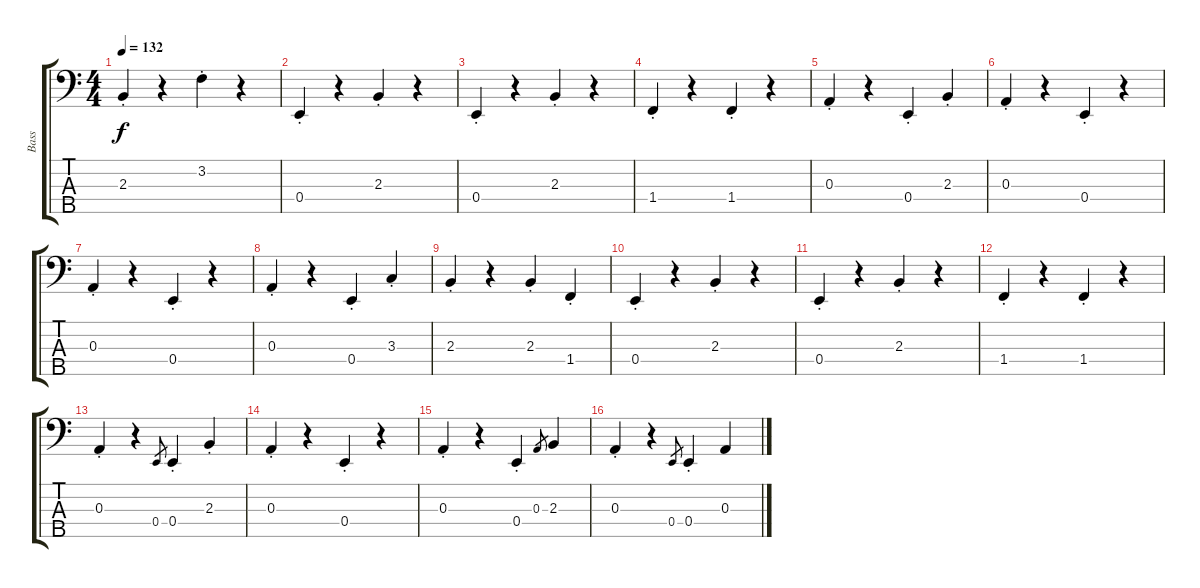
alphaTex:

\track ("Bass" "Bass") {instrument acousticbass}
\staff {score tabs}
\tuning (G2 D2 A1 E1 B0) {hide}
\ts (4 4)
\tempo 132
\clef f4
\ks c
2.3{st}.4{dy f} r.4 3.2{st}.4 r.4 |
0.4{st}.4 r.4 2.3{st}.4 r.4 |
0.4{st}.4 r.4 2.3{st}.4 r.4 |
1.4{st}.4 r.4 1.4{st}.4 r.4 |
0.3{st}.4 r.4 0.4{st}.4 2.3{st}.4 |
0.3{st}.4 r.4 0.4{st}.4 r.4 |
0.3{st}.4 r.4 0.4{st}.4 r.4 |
0.3{st}.4 r.4 0.4{st}.4 3.3{st}.4 |
2.3{st}.4 r.4 2.3{st}.4 1.4{st}.4 |
0.4{st}.4 r.4 2.3{st}.4 r.4 |
0.4{st}.4 r.4 2.3{st}.4 r.4 |
1.4{st}.4 r.4 1.4{st}.4 r.4 |
0.3{st}.4 r.4 0.4.8{gr} 0.4{st}.4 2.3{st}.4 |
0.3{st}.4 r.4 0.4{st}.4 r.4 |
0.3{st}.4 r.4 0.4{st}.4 0.3.8{gr} 2.3.4 |
0.3{st}.4 r.4 0.4.8{gr} 0.4{st}.4 0.3.4
